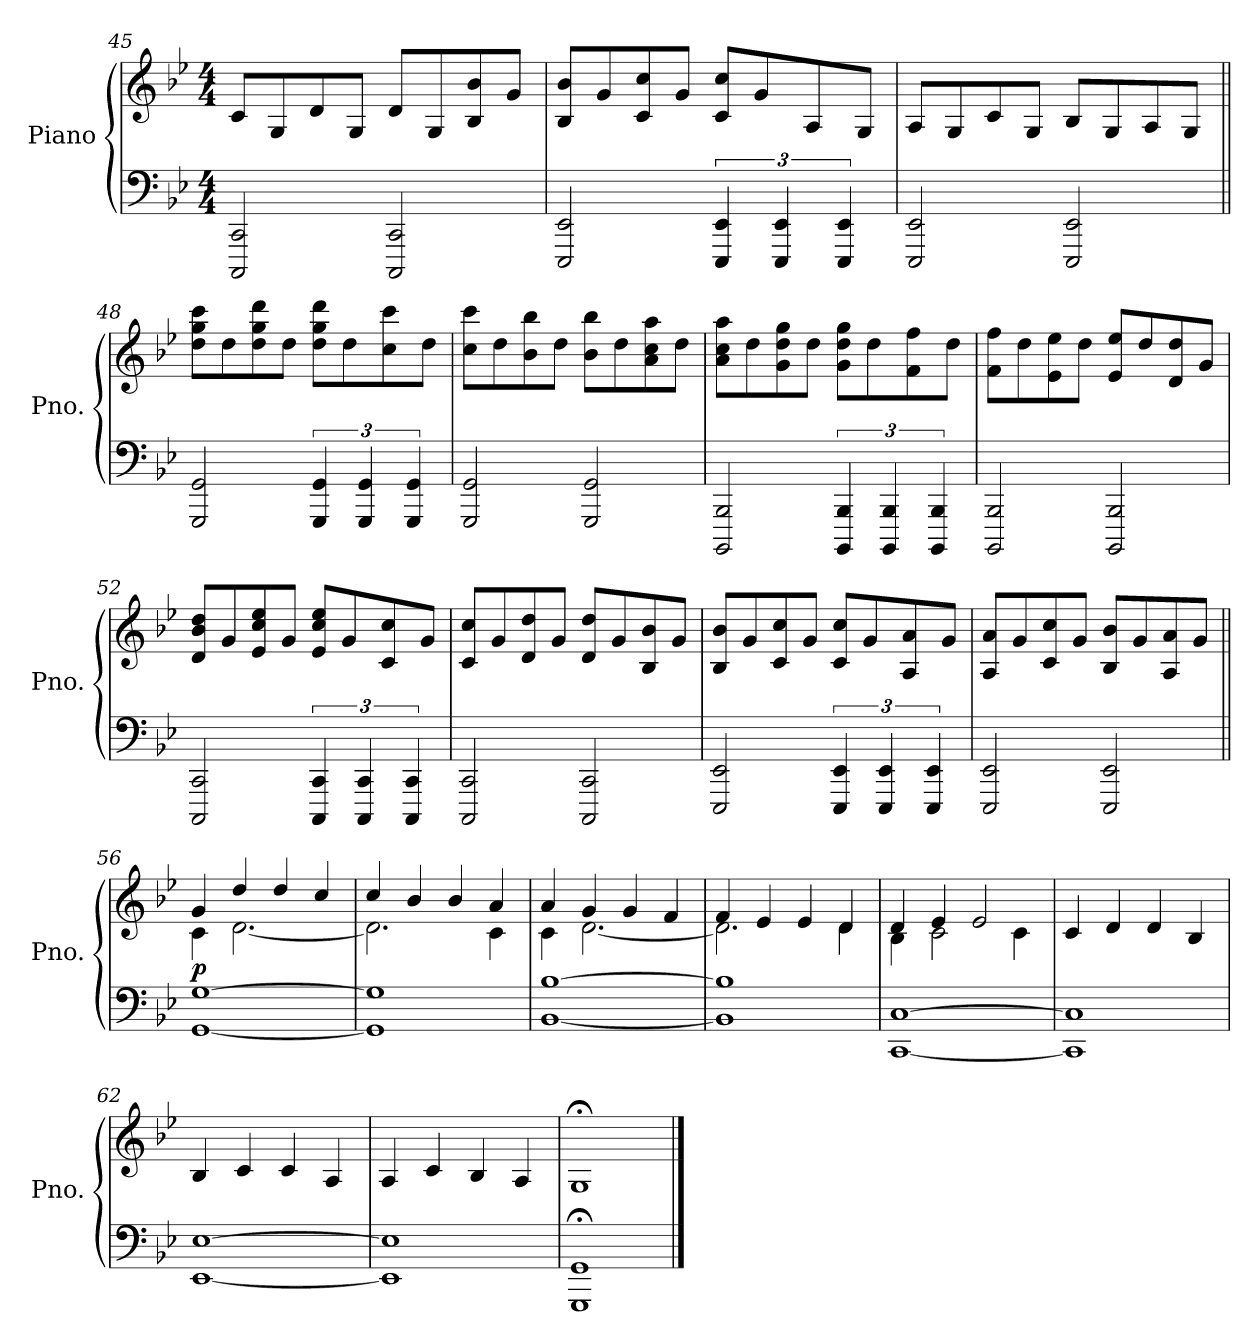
**kern	**kern	**dynam
*part1	*part1	*part1
*staff2	*staff1	*staff1/2
*I"Piano	*	*
*I'Pno.	*	*
!!LO:LB:g=z
*clefF4	*clefG2	*
*k[b-e-]	*k[b-e-]	*
*M4/4	*M4/4	*
=45	=45	=45
2CCC/ 2CC/	8c/L	.
.	8G/	.
.	8d/	.
.	8G/J	.
2CCC/ 2CC/	8d/L	.
.	8G/	.
.	8B-/ 8b-/	.
.	8g/J	.
=46	=46	=46
2EEE-/ 2EE-/	8B-/ 8b-/L	.
.	8g/	.
.	8c/ 8cc/	.
.	8g/J	.
6EEE-/ 6EE-/	8c/ 8cc/L	.
.	8g/	.
6EEE-/ 6EE-/	.	.
.	8A/	.
6EEE-/ 6EE-/	.	.
.	8G/J	.
=47	=47	=47
2EEE-/ 2EE-/	8A/L	.
.	8G/	.
.	8c/	.
.	8G/J	.
2EEE-/ 2EE-/	8B-/L	.
.	8G/	.
.	8A/	.
.	8G/J	.
=48||	=48||	=48||
2GGG/ 2GG/	8dd\ 8gg\ 8ccc\L	.
.	8dd\	.
.	8dd\ 8gg\ 8ddd\	.
.	8dd\J	.
6GGG/ 6GG/	8dd\ 8gg\ 8ddd\L	.
.	8dd\	.
6GGG/ 6GG/	.	.
.	8cc\ 8ccc\	.
6GGG/ 6GG/	.	.
.	8dd\J	.
!!LO:LB:g=z
=49	=49	=49
2GGG/ 2GG/	8cc\ 8ccc\L	.
.	8dd\	.
.	8b-\ 8bb-\	.
.	8dd\J	.
2GGG/ 2GG/	8b-\ 8bb-\L	.
.	8dd\	.
.	8a\ 8cc\ 8aa\	.
.	8dd\J	.
=50	=50	=50
2BBBB-/ 2BBB-/	8a\ 8cc\ 8aa\L	.
.	8dd\	.
.	8g\ 8dd\ 8gg\	.
.	8dd\J	.
6BBBB-/ 6BBB-/	8g\ 8dd\ 8gg\L	.
.	8dd\	.
6BBBB-/ 6BBB-/	.	.
.	8f\ 8ff\	.
6BBBB-/ 6BBB-/	.	.
.	8dd\J	.
=51	=51	=51
2BBBB-/ 2BBB-/	8f\ 8ff\L	.
.	8dd\	.
.	8e-\ 8ee-\	.
.	8dd\J	.
2BBBB-/ 2BBB-/	8e-/ 8ee-/L	.
.	8dd/	.
.	8d/ 8dd/	.
.	8g/J	.
=52	=52	=52
2CCC/ 2CC/	8d/ 8b-/ 8dd/L	.
.	8g/	.
.	8e-/ 8cc/ 8ee-/	.
.	8g/J	.
6CCC/ 6CC/	8e-/ 8cc/ 8ee-/L	.
.	8g/	.
6CCC/ 6CC/	.	.
.	8c/ 8cc/	.
6CCC/ 6CC/	.	.
.	8g/J	.
=53	=53	=53
2CCC/ 2CC/	8c/ 8cc/L	.
.	8g/	.
.	8d/ 8dd/	.
.	8g/J	.
2CCC/ 2CC/	8d/ 8dd/L	.
.	8g/	.
.	8B-/ 8b-/	.
.	8g/J	.
!!LO:PB:g=z
=54	=54	=54
2EEE-/ 2EE-/	8B-/ 8b-/L	.
.	8g/	.
.	8c/ 8cc/	.
.	8g/J	.
6EEE-/ 6EE-/	8c/ 8cc/L	.
.	8g/	.
6EEE-/ 6EE-/	.	.
.	8A/ 8a/	.
6EEE-/ 6EE-/	.	.
.	8g/J	.
=55	=55	=55
2EEE-/ 2EE-/	8A/ 8a/L	.
.	8g/	.
.	8c/ 8cc/	.
.	8g/J	.
2EEE-/ 2EE-/	8B-/ 8b-/L	.
.	8g/	.
.	8A/ 8a/	.
.	8g/J	.
=56||	=56||	=56||
*	*^	*
!	!	!	!LO:DY:b
[1GG [1G	4g/	4c\	p
.	4dd/	[2.d\	.
.	4dd/	.	.
.	4cc/	.	.
=57	=57	=57	=57
1GG] 1G]	4cc/	2.d\]	.
.	4b-/	.	.
.	4b-/	.	.
.	4a/	4c\	.
=58	=58	=58	=58
[1BB- [1B-	4a/	4c\	.
.	4g/	[2.d\	.
.	4g/	.	.
.	4f/	.	.
=59	=59	=59	=59
1BB-] 1B-]	4f/	2.d\]	.
.	4e-/	.	.
.	4e-/	.	.
.	4d/	4d\	.
=60	=60	=60	=60
[1CC [1C	4d/	4B-\	.
.	4e-/	2c\	.
.	2e-/	.	.
.	.	4c\	.
*	*v	*v	*
!!LO:LB:g=z
=61	=61	=61
1CC] 1C]	4c/	.
.	4d/	.
.	4d/	.
.	4B-/	.
=62	=62	=62
[1EE- [1E-	4B-/	.
.	4c/	.
.	4c/	.
.	4A/	.
=63	=63	=63
1EE-] 1E-]	4A/	.
.	4c/	.
.	4B-/	.
.	4A/	.
=64	=64	=64
1GGG;< 1GG;<	1G;<	.
==	==	==
*-	*-	*-
